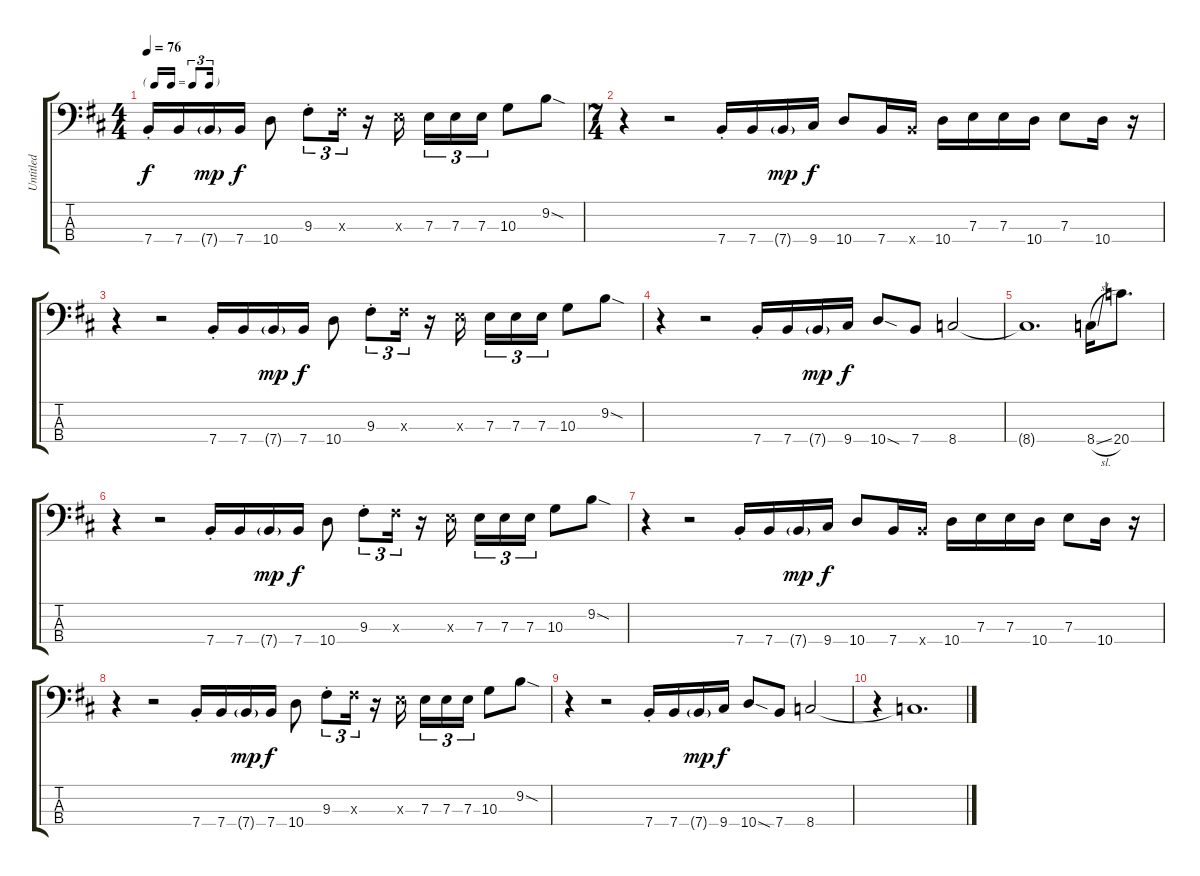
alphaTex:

\track ("Untitled" "Untitled") {instrument electricbassfinger}
\staff {score tabs}
\tuning (G2 D2 A1 E1) {hide}
\ts (4 4)
\tf triplet16th
\tempo 76
\clef f4
\ks d
7.4{st}.16{dy f} 7.4.16 7.4{g}.16{dy mp} 7.4.16{dy f} 10.4.8 9.3{st}.8{tu (3 2)} 9.3{x}.16{tu (3 2)} r.16 7.3{x}.16{beam splitsecondary} 7.3.16{tu (3 2)} 7.3.16{tu (3 2)} 7.3.16{tu (3 2)} 10.3.8 9.2{sod}.8 |
\ts (7 4)
r.4 r.2 7.4{st}.16 7.4.16 7.4{g}.16{dy mp} 9.4.16{dy f} 10.4.8 7.4.16 7.4{x}.16 10.4.16 7.3.16 7.3.16 10.4.16 7.3.8 10.4.16 r.16 |
r.4 r.2 7.4{st}.16 7.4.16 7.4{g}.16{dy mp} 7.4.16{dy f} 10.4.8 9.3{st}.8{tu (3 2)} 9.3{x}.16{tu (3 2)} r.16 7.3{x}.16{beam splitsecondary} 7.3.16{tu (3 2)} 7.3.16{tu (3 2)} 7.3.16{tu (3 2)} 10.3.8 9.2{sod}.8 |
r.4 r.2 7.4{st}.16 7.4.16 7.4{g}.16{dy mp} 9.4.16{dy f} 10.4{sod}.8 7.4.8 8.4.2 |
8.4{t}.1{d} 8.4{sl}.16 20.4.8{d} |
r.4 r.2 7.4{st}.16 7.4.16 7.4{g}.16{dy mp} 7.4.16{dy f} 10.4.8 9.3{st}.8{tu (3 2)} 9.3{x}.16{tu (3 2)} r.16 7.3{x}.16{beam splitsecondary} 7.3.16{tu (3 2)} 7.3.16{tu (3 2)} 7.3.16{tu (3 2)} 10.3.8 9.2{sod}.8 |
r.4 r.2 7.4{st}.16 7.4.16 7.4{g}.16{dy mp} 9.4.16{dy f} 10.4.8 7.4.16 7.4{x}.16 10.4.16 7.3.16 7.3.16 10.4.16 7.3.8 10.4.16 r.16 |
r.4 r.2 7.4{st}.16 7.4.16 7.4{g}.16{dy mp} 7.4.16{dy f} 10.4.8 9.3{st}.8{tu (3 2)} 9.3{x}.16{tu (3 2)} r.16 7.3{x}.16{beam splitsecondary} 7.3.16{tu (3 2)} 7.3.16{tu (3 2)} 7.3.16{tu (3 2)} 10.3.8 9.2{sod}.8 |
r.4 r.2 7.4{st}.16 7.4.16 7.4{g}.16{dy mp} 9.4.16{dy f} 10.4{sod}.8 7.4.8 8.4.2 |
r.4 8.4{t}.1{d}
